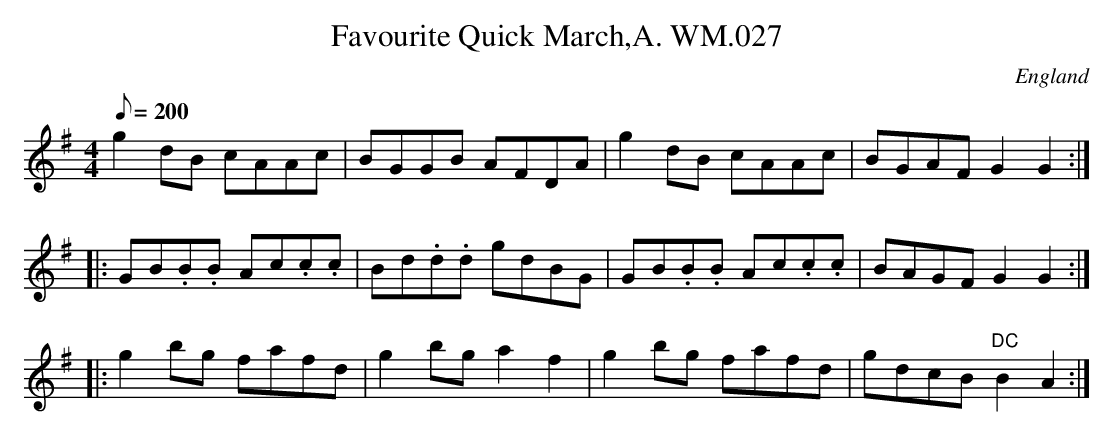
X:1
T:Favourite Quick March,A. WM.027
M:4/4
L:1/8
Q:200
O:England
K:G
g2dB cAAc|BGGB AFDA|g2dB cAAc|BGAFG2G2:|!
|:G-B.B.B A-c.c.c|B-d.d.d gdBG|G-B.B.B A-c.c.c|BAGFG2G2:|!
|:g2bg fafd|g2bga2f2|g2bg fafd|gdcB"DC"B2A2:|]
